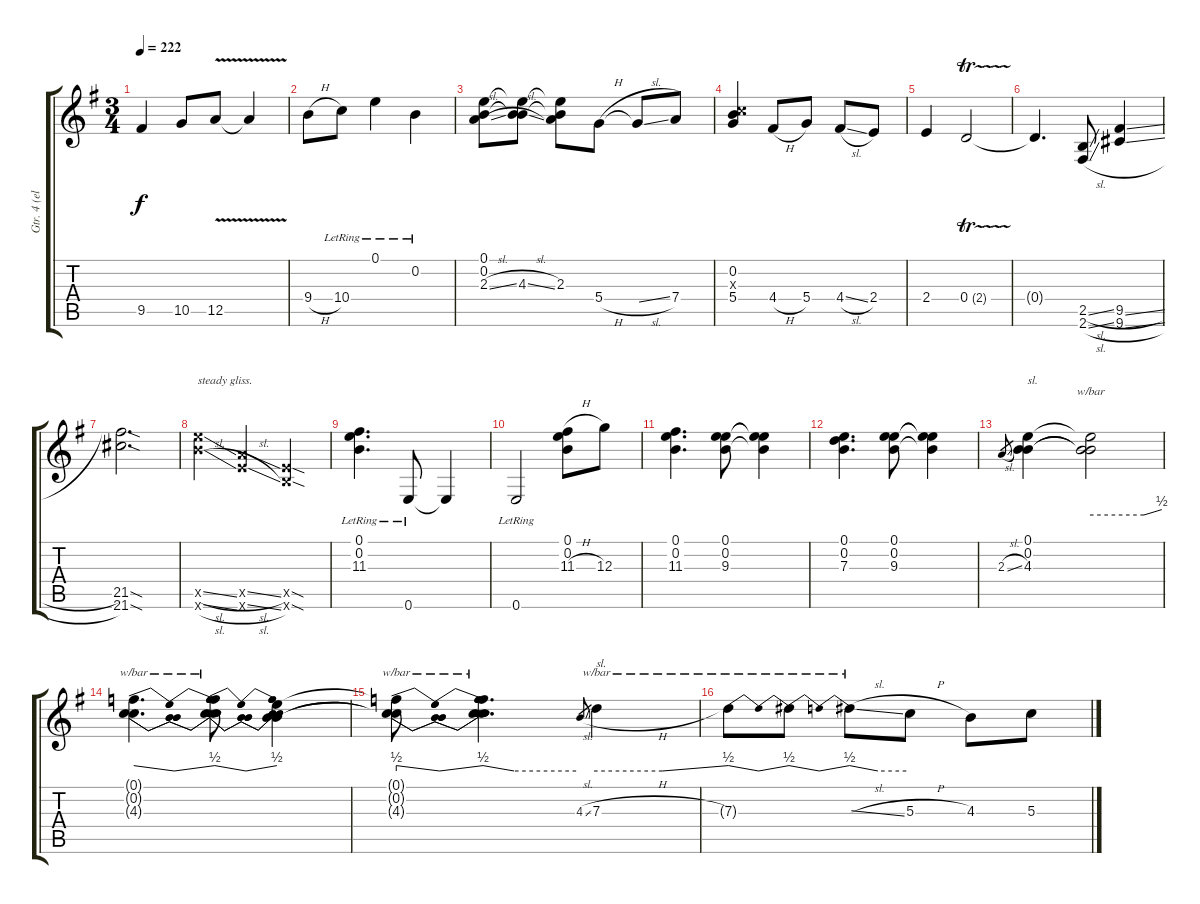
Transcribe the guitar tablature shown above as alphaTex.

\track ("Gtr. 4 (elec.)" "Gtr. 4 (el") {instrument distortionguitar}
\staff {score tabs}
\tuning (E4 B3 G3 D3 A2 E2) {hide}
\ts (3 4)
\tempo 222
\clef g2
\ks g
9.5.4{dy f} 10.5.8 12.5{v}.8 12.5{t}.4 |
9.4{h}.8 10.4{lr}.8 0.1{lr}.4 0.2{lr}.4 |
(0.1 0.2 2.3{sl}).8 (0.1{t} 0.2{t} 4.3{sl}).8 (0.1{t} 0.2{t} 2.3).8 5.4{h}.8 5.4{sl t}.8 7.4.8 |
(0.2 5.3{x} 5.4).4 4.4{h}.8 5.4.8 4.4{sl}.8 2.4.8 |
2.4.4 0.4{tr (2 32)}.2 |
0.4{t}.4{d} (2.5{sl} 2.6{sl}).8 (9.5{sl} 9.6{sl}).4 |
(21.5{sod} 21.6{sod}).2{d} |
(19.5{sl x} 19.6{sl x}).4{txt "steady gliss."} (12.5{sl x} 12.6{sl x}).4 (7.5{sod x} 7.6{sod x}).4 |
(0.1{lr} 0.2{lr} 11.3{lr}).4{d} 0.6{lr}.8 0.6{t}.4 |
0.6{lr}.2 (0.1 0.2 11.3{h}).8 12.3.8 |
(0.1 0.2 11.3).4{d} (0.1 0.2 9.3).8 (0.1{t} 0.2{t} 9.3{t}).4 |
(0.1 0.2 7.3).4{d} (0.1 0.2 9.3).8 (0.1{t} 0.2{t} 9.3{t}).4 |
2.3{sl}.8{gr} (0.1 0.2 4.3).4{txt "sl."} (0.1{t} 0.2{t} 4.3{t}).2{tbe (custom default 0 0 45 0 60 2)} |
(0.1{t} 0.2{t} 4.3{t}).4{d tbe (dip default 0 2 20 0 40 0 60 2)} (0.1{t} 0.2{t} 4.3{t}).8{tbe (dip default 0 2 15 0 45 0 60 2)} (0.1{t} 0.2{t} 4.3{t}).4 |
(0.1{t} 0.2{t} 4.3{t}).8{tbe (dip default 0 2 30 0 60 2)} (0.1{t} 0.2{t} 4.3{t}).4{d tbe (custom default 0 2 20 0 60 0)} 4.3{sl}.8{gr} 7.3{h}.4{tbe (custom default 0 0 30 0 60 2) txt "sl."} |
7.3{t}.8{tbe (dip default 0 2 30 0 60 2)} 7.3{t}.8{tbe (dip default 0 2 30 0 60 2)} 7.3{sl t}.8{tbe (custom default 0 2 30 0 60 0)} 5.3{h}.8 4.3.8 5.3.8
